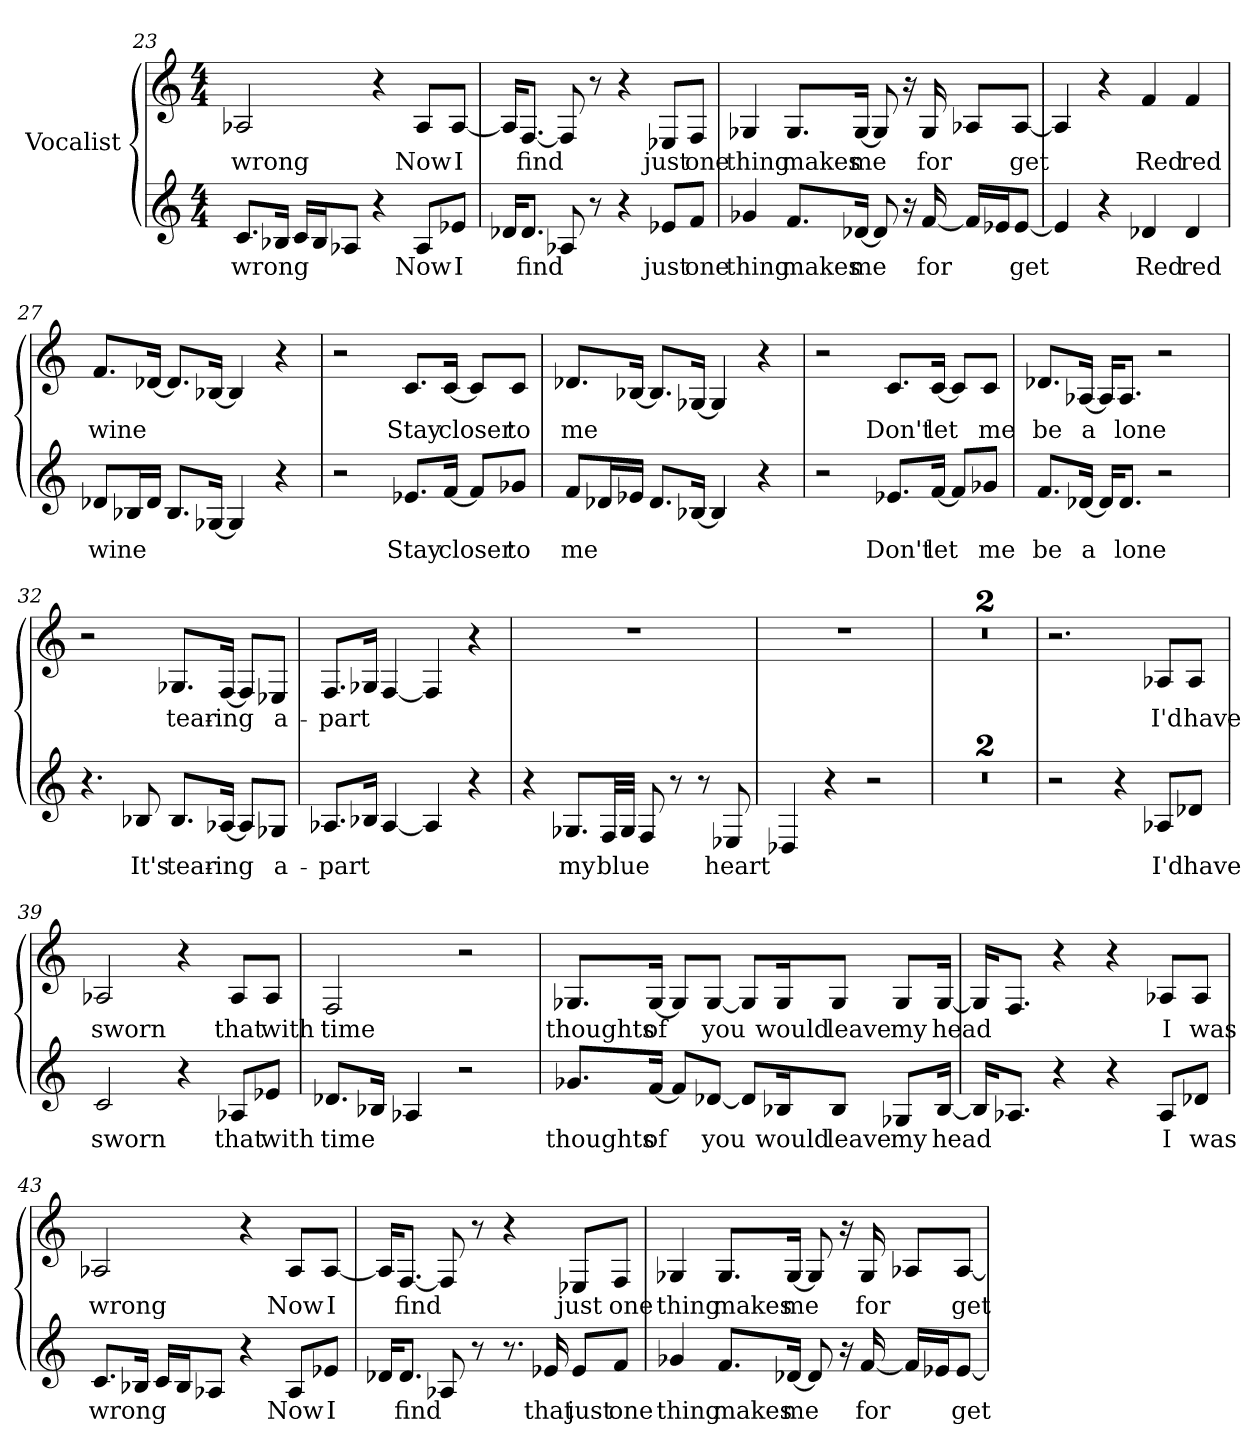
**kern	**text	**kern	**text
*part1	*part1	*part1	*part1
*staff2	*staff2	*staff1	*staff1
*I"Vocalist	*	*	*
*clefG2	*	*clefG2	*
*M4/4	*	*M4/4	*
=23	=23	=23	=23
8.c/L	wrong	2A-X	wrong
16B-X/Jk	_	.	.
16c/LL	_	.	.
16B-/J	_	.	.
8A-X/J	_	.	.
4r	.	4r	.
8A-/L	Now	8A-/L	Now
8e-X/J	I	[8A-/J	I
=24	=24	=24	=24
16d-X/KL	_	16A-/KL]	_
8.d-/J	find	[8.F/J	find
8A-X	_	8F]	_
8r	.	8r	.
4r	.	4r	.
8e-X/L	just	8E-X/L	just
8f/J	one	8F/J	one
=25	=25	=25	=25
4g-X	thing	4G-X	thing
8.f/L	makes	8.G-/L	makes
[16d-X/Jk	me	[16G-/Jk	me
8d-]	_	8G-]	_
16r	.	16r	.
[16f	for-	16G-	for-
16f/LL]	_	8A-X/L	_
16e-X/J	_	.	.
[8e-/J	-get	[8A-/J	-get
=26	=26	=26	=26
4e-]	_	4A-]	_
4r	.	4r	.
4d-X	Red	4f	Red
4d-	red	4f	red
=27	=27	=27	=27
8d-X/L	wine	8.f/L	wine
16B-X/L	_	.	.
16d-/JJ	_	[16d-X/Jk	_
8.B-/L	_	8.d-/L]	_
[16G-X/Jk	_	[16B-X/Jk	_
4G-]	_	4B-]	_
4r	.	4r	.
=28	=28	=28	=28
2r	.	2r	.
8.e-X/L	Stay	8.c/L	Stay
[16f/Jk	closer	[16c/Jk	closer
8f/L]	_	8c/L]	_
8g-X/J	to	8c/J	to
=29	=29	=29	=29
8f/L	me	8.d-X/L	me
16d-X/L	_	.	.
16e-X/JJ	_	[16B-X/Jk	_
8.d-/L	_	8.B-/L]	_
[16B-X/Jk	_	[16G-X/Jk	_
4B-]	_	4G-]	_
4r	.	4r	.
=30	=30	=30	=30
2r	.	2r	.
8.e-X/L	Don't	8.c/L	Don't
[16f/Jk	let	[16c/Jk	let
8f/L]	_	8c/L]	_
8g-X/J	me	8c/J	me
=31	=31	=31	=31
8.f/L	be	8.d-X/L	be
[16d-X/Jk	a-	[16A-X/Jk	a-
16d-/KL]	_	16A-/KL]	_
8.d-/J	-lone	8.A-/J	-lone
2r	.	2r	.
=32	=32	=32	=32
4.r	.	2r	.
8B-X	It's	.	.
8.B-/L	tear-	8.G-X/L	tear-
[16A-X/Jk	-ing	[16F/Jk	-ing
8A-/L]	_	8F/L]	_
8G-X/J	a-	8E-X/J	a-
=33	=33	=33	=33
8.A-X/L	-part	8.F/L	-part
16B-X/Jk	_	16G-X/Jk	_
[4A-	_	[4F	_
4A-]	_	4F]	_
4r	.	4r	.
=34	=34	=34	=34
4r	.	1r	.
8.G-X/L	my	.	.
32F/LL	blue	.	.
32G-/JJJ	_	.	.
8F	_	.	.
8r	.	.	.
8r	.	.	.
8E-X	heart	.	.
=35	=35	=35	=35
4D-X	_	1r	.
4r	.	.	.
2r	.	.	.
=36	=36	=36	=36
1r	.	1r	.
=37	=37	=37	=37
1r	.	1r	.
=38	=38	=38	=38
2r	.	2.r	.
4r	.	.	.
8A-X/L	I'd	8A-X/L	I'd
8d-X/J	have	8A-/J	have
=39	=39	=39	=39
2c	sworn	2A-X	sworn
4r	.	4r	.
8A-X/L	that	8A-/L	that
8e-X/J	with	8A-/J	with
=40	=40	=40	=40
8.d-X/L	time	2F	time
16B-X/Jk	_	.	.
4A-X	_	.	.
2r	.	2r	.
=41	=41	=41	=41
8.g-X/L	thoughts	8.G-X/L	thoughts
[16f/Jk	of	[16G-/Jk	of
8f/L]	_	8G-/L]	_
[8d-X/J	you	[8G-/J	you
8d-/L]	_	8G-/L]	_
16B-X/K	would	16G-/K	would
8B-/J	leave	8G-/J	leave
8G-X/L	my	8G-/L	my
[16B-/Jk	head	[16G-/Jk	head
=42	=42	=42	=42
16B-/KL]	_	16G-/KL]	_
8.A-X/J	_	8.F/J	_
4r	.	4r	.
4r	.	4r	.
8A-/L	I	8A-X/L	I
8d-X/J	was	8A-/J	was
=43	=43	=43	=43
8.c/L	wrong	2A-X	wrong
16B-X/Jk	_	.	.
16c/LL	_	.	.
16B-/J	_	.	.
8A-X/J	_	.	.
4r	.	4r	.
8A-/L	Now	8A-/L	Now
8e-X/J	I	[8A-/J	I
=44	=44	=44	=44
16d-X/KL	_	16A-/KL]	_
8.d-/J	find	[8.F/J	find
8A-X	_	8F]	_
8r	.	8r	.
8.r	.	4r	.
16e-X	that	.	.
8e-/L	just	8E-X/L	just
8f/J	one	8F/J	one
=45	=45	=45	=45
4g-X	thing	4G-X	thing
8.f/L	makes	8.G-/L	makes
[16d-X/Jk	me	[16G-/Jk	me
8d-]	_	8G-]	_
16r	.	16r	.
[16f	for-	16G-	for-
16f/LL]	_	8A-X/L	_
16e-X/J	_	.	.
[8e-/J	-get	[8A-/J	-get
=	=	=	=
*-	*-	*-	*-
